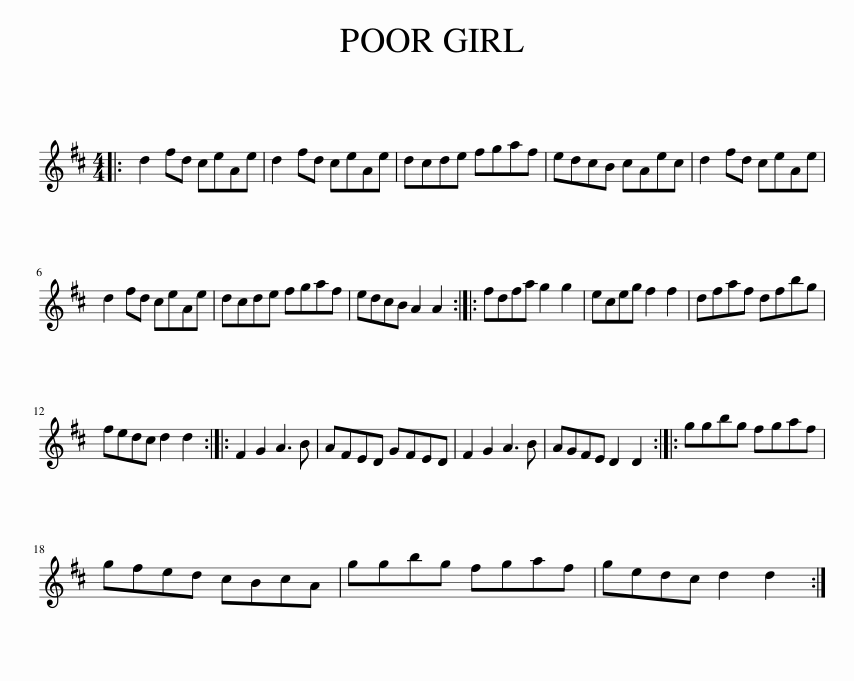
X:1
L:1/8
M:4/4
I:linebreak $
K:D
V:1 treble
V:1
|: d2 fd ceAe | d2 fd ceAe | dcde fgaf | edcB cAec | d2 fd ceAe |$ %5
 d2 fd ceAe | dcde fgaf | edcB A2 A2 :: fdfa g2 g2 | eceg f2 f2 | %10
 dfaf dfbg |$ fedc d2 d2 :: F2 G2 A3 B | AFED GFED | F2 G2 A3 B | %15
 AGFE D2 D2 :: ggbg fgaf |$ gfed cBcA | ggbg fgaf | gedc d2 d2 :| %20
